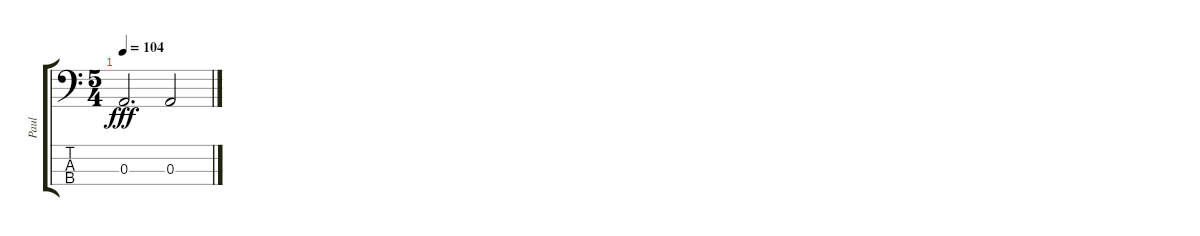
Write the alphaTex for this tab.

\track ("Paul" "Paul") {instrument electricbasspick}
\staff {score tabs}
\tuning (G2 D2 A1 E1) {hide}
\ts (5 4)
\tempo 104
\clef f4
\ks c
0.3.2{d dy fff} 0.3.2
